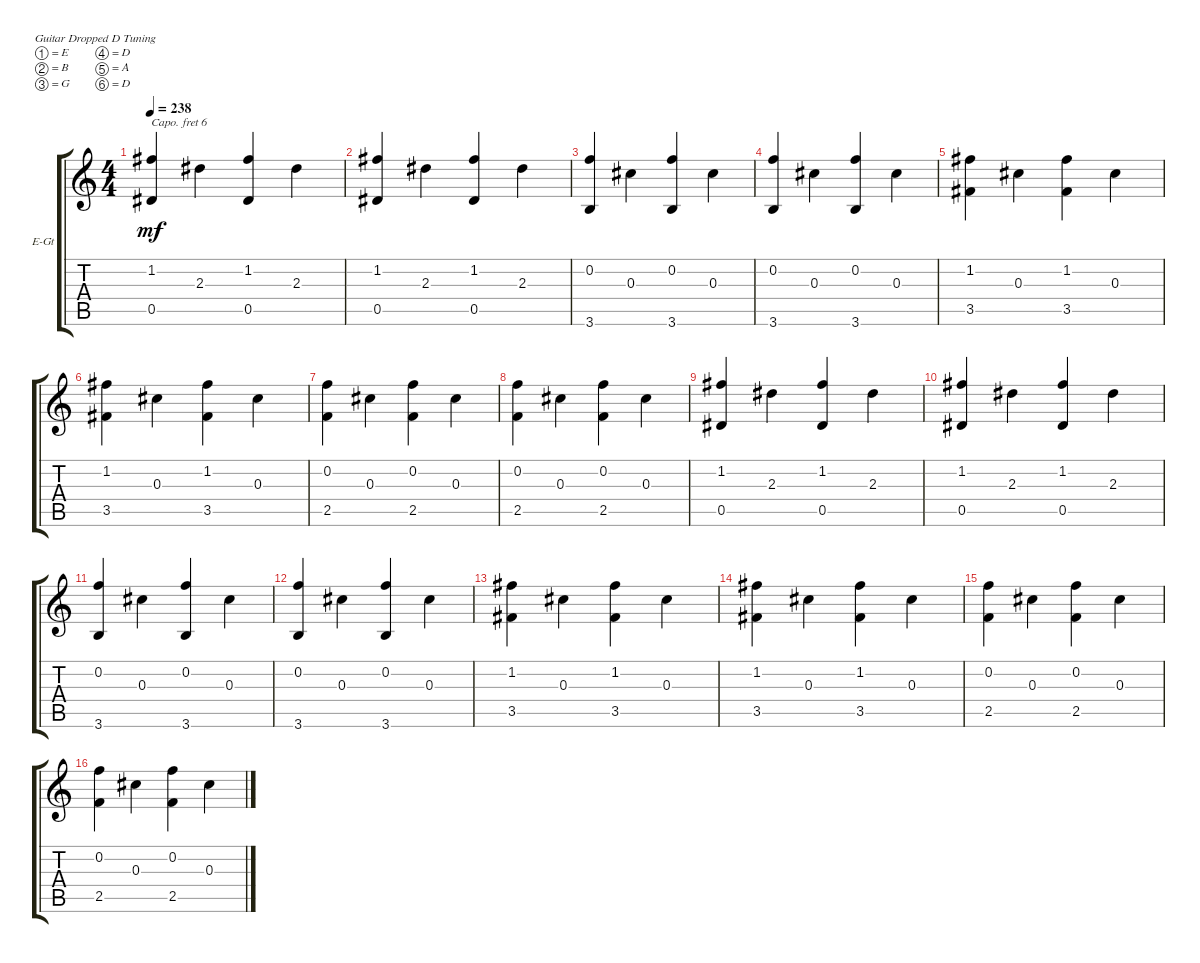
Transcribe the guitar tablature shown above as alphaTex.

\defaultSystemsLayout 4
\bracketExtendMode groupsimilarinstruments
\firstSystemTrackNameOrientation horizontal
\otherSystemsTrackNameOrientation horizontal
\track ("Electric Guitar" "E-Gt") {instrument electricguitarclean}
\staff {score tabs}
\capo 6
\tuning (E4 B3 G3 D3 A2 D2)
\ts (4 4)
\tempo 238
\clef g2
\ks c
(0.5 1.2).4{dy mf} 2.3.4 (0.5 1.2).4 2.3.4 |
(0.5 1.2).4 2.3.4 (0.5 1.2).4 2.3.4 |
(0.2 3.6).4 0.3.4 (0.2 3.6).4 0.3.4 |
(0.2 3.6).4 0.3.4 (0.2 3.6).4 0.3.4 |
(3.5 1.2).4 0.3.4 (1.2 3.5).4 0.3.4 |
(3.5 1.2).4 0.3.4 (3.5 1.2).4 0.3.4 |
(2.5 0.2).4 0.3.4 (2.5 0.2).4 0.3.4 |
(2.5 0.2).4 0.3.4 (2.5 0.2).4 0.3.4 |
(0.5 1.2).4 2.3.4 (0.5 1.2).4 2.3.4 |
(0.5 1.2).4 2.3.4 (0.5 1.2).4 2.3.4 |
(0.2 3.6).4 0.3.4 (0.2 3.6).4 0.3.4 |
(0.2 3.6).4 0.3.4 (0.2 3.6).4 0.3.4 |
(3.5 1.2).4 0.3.4 (1.2 3.5).4 0.3.4 |
(3.5 1.2).4 0.3.4 (3.5 1.2).4 0.3.4 |
(2.5 0.2).4 0.3.4 (2.5 0.2).4 0.3.4 |
(2.5 0.2).4 0.3.4 (2.5 0.2).4 0.3.4
